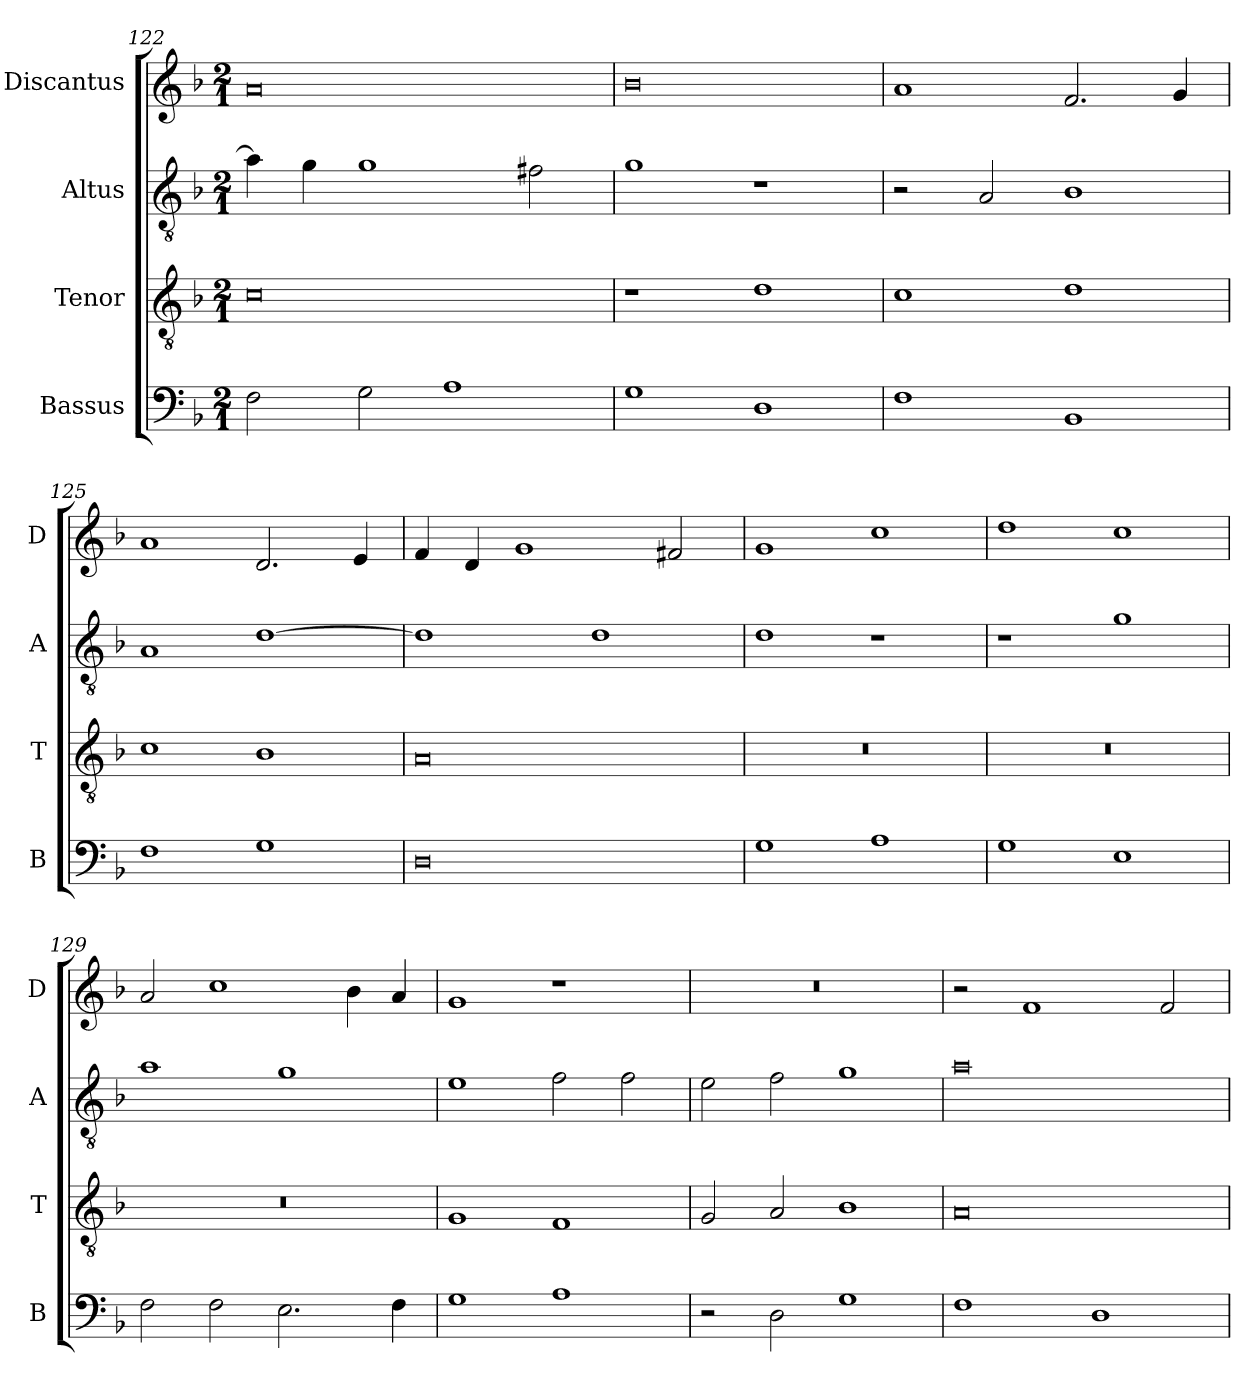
**kern	**kern	**kern	**kern
*part4	*part3	*part2	*part1
*staff4	*staff3	*staff2	*staff1
*I"Bassus	*I"Tenor	*I"Altus	*I"Discantus
*I'B	*I'T	*I'A	*I'D
*clefF4	*clefGv2	*clefGv2	*clefG2
*k[b-]	*k[b-]	*k[b-]	*k[b-]
*M2/1	*M2/1	*M2/1	*M2/1
=122	=122	=122	=122
2F\	0c	4a\]	0a
.	.	4g\	.
2G\	.	1g	.
1A	.	.	.
.	.	2f#X\	.
=123	=123	=123	=123
1G	1r	1g	0b-
1D	1d	1r	.
=124	=124	=124	=124
1F	1c	2r	1a
.	.	2A/	.
1BB-	1d	1B-	2.f/
.	.	.	4g/
=125	=125	=125	=125
1F	1c	1A	1a
1G	1B-	[1d	2.d/
.	.	.	4e/
=126	=126	=126	=126
0D	0A	1d]	4f/
.	.	.	4d/
.	.	.	1g
.	.	1d	.
.	.	.	2f#X/
=127	=127	=127	=127
1G	0r	1d	1g
1A	.	1r	1cc
=128	=128	=128	=128
1G	0r	1r	1dd
1E	.	1g	1cc
=129	=129	=129	=129
2F\	0r	1a	2a/
2F\	.	.	1cc
2.E\	.	1g	.
.	.	.	4b-\
4F\	.	.	4a/
=130	=130	=130	=130
1G	1G	1e	1g
1A	1F	2f\	1r
.	.	2f\	.
=131	=131	=131	=131
2r	2G/	2e\	0r
2D\	2A/	2f\	.
1G	1B-	1g	.
=132	=132	=132	=132
1F	0A	0a	2r
.	.	.	1f
1D	.	.	.
.	.	.	2f/
=	=	=	=
*-	*-	*-	*-
